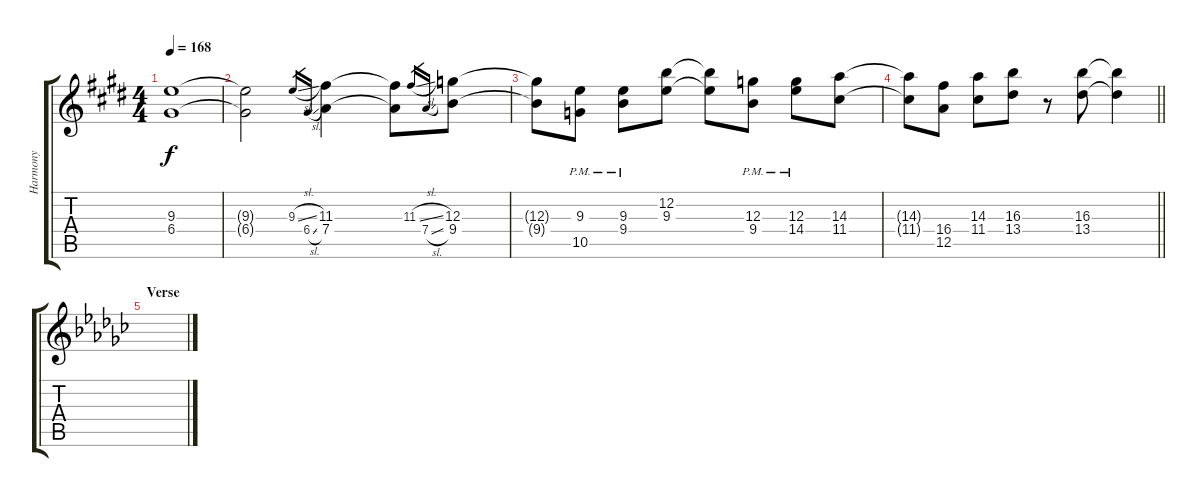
\track ("Harmony" "Harmony") {instrument overdrivenguitar}
\staff {score tabs}
\tuning (E4 B3 G3 D3 A2 E2) {hide}
\ts (4 4)
\tempo 168
\clef g2
\ks e
(9.3 6.4).1{dy f} |
(9.3{t} 6.4{t}).2 9.3{sl}.16{gr} 6.4{sl}.16{gr} (11.3 7.4).4 (11.3{t} 7.4{t}).8 11.3{sl}.16{gr} 7.4{sl}.16{gr} (12.3 9.4).8 |
(12.3{t} 9.4{t}).8 (9.3 10.5{pm}).8 (9.3{pm} 9.4{pm}).8 (12.2 9.3).8 (12.2{t} 9.3{t}).8 (12.3 9.4{pm}).8 (12.3{pm} 14.4{pm}).8 (14.3 11.4).8 |
\barLineRight lightlight
(14.3{t} 11.4{t}).8 (16.4 12.5).8 (14.3 11.4).8 (16.3 13.4).8 r.8 (16.3 13.4).8 (16.3{t} 13.4{t}).4 |
\section ("" "Verse")
\ks gb
